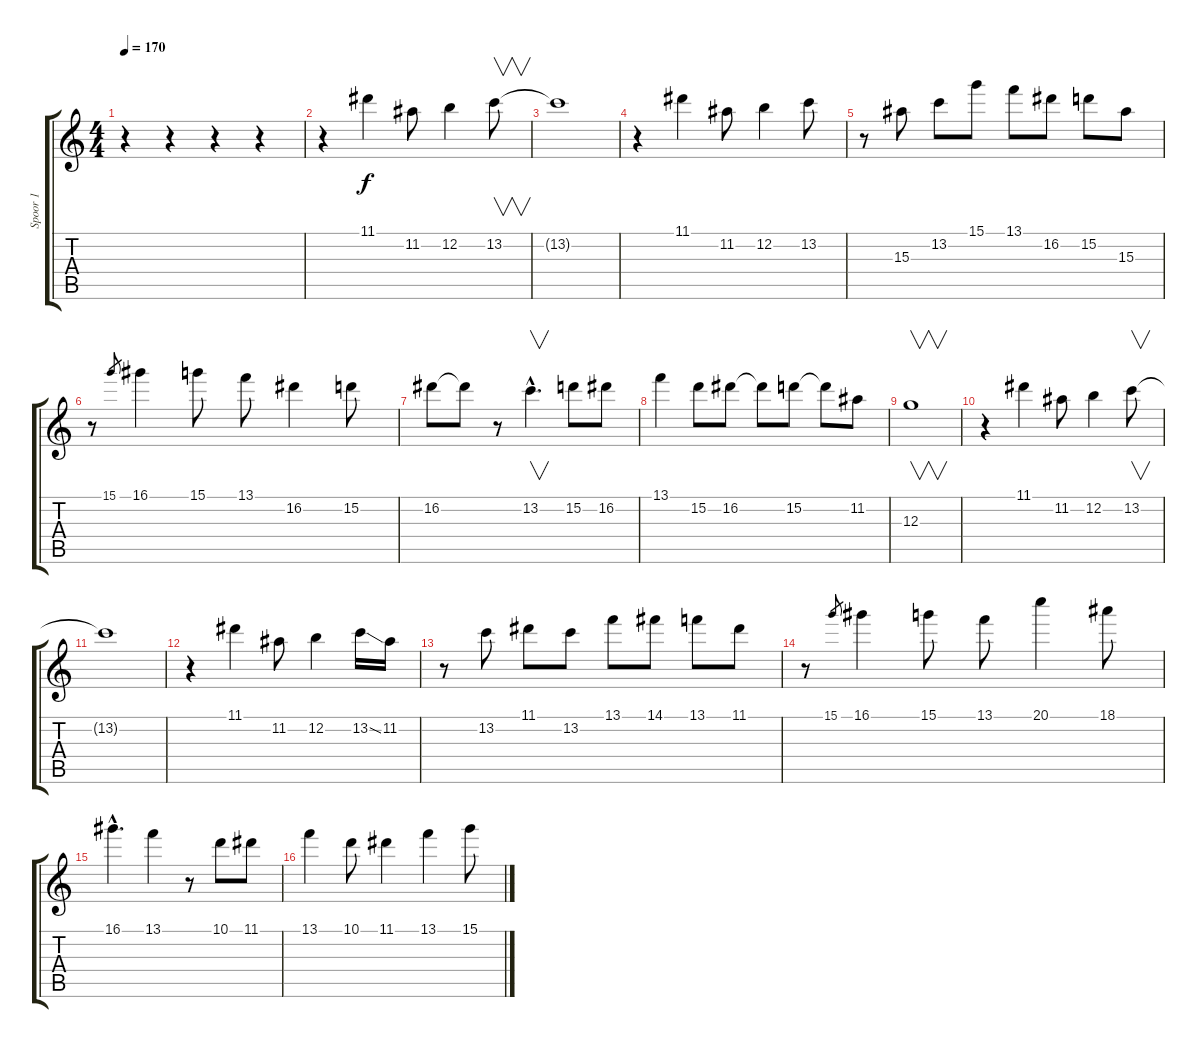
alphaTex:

\track ("Spoor 1" "Spoor 1") {instrument distortionguitar}
\staff {score tabs}
\tuning (E4 B3 G3 D3 A2 E2) {hide}
\ts (4 4)
\tempo 170
\clef g2
\ks c
r.4{dy f volume 13 instrument distortionguitar} r.4 r.4 r.4 |
r.4 11.1.4 11.2.8 12.2.4 13.2.8{v} |
13.2{t}.1 |
r.4 11.1.4 11.2.8 12.2.4 13.2.8 |
r.8 15.3.8 13.2.8 15.1.8 13.1.8 16.2.8 15.2.8 15.3.8 |
r.8 15.1.8{gr} 16.1.4 15.1.8 13.1.8 16.2.4 15.2.8 |
16.2.8 16.2{t}.8 r.8 13.2{hac}.4{v d} 15.2.8 16.2.8 |
13.1.4 15.2.8 16.2.8 16.2{t}.8 15.2.8 15.2{t}.8 11.2.8 |
12.3.1{v} |
r.4 11.1.4 11.2.8 12.2.4 13.2.8{v} |
13.2{t}.1 |
r.4 11.1.4 11.2.8 12.2.4 13.2{ss}.16 11.2.16 |
r.8 13.2.8 11.1.8 13.2.8 13.1.8 14.1.8 13.1.8 11.1.8 |
r.8 15.1.8{gr} 16.1.4 15.1.8 13.1.8 20.1.4 18.1.8 |
16.1{hac}.4{d} 13.1.4 r.8 10.1.8 11.1.8 |
13.1.4 10.1.8 11.1.4 13.1.4 15.1.8
